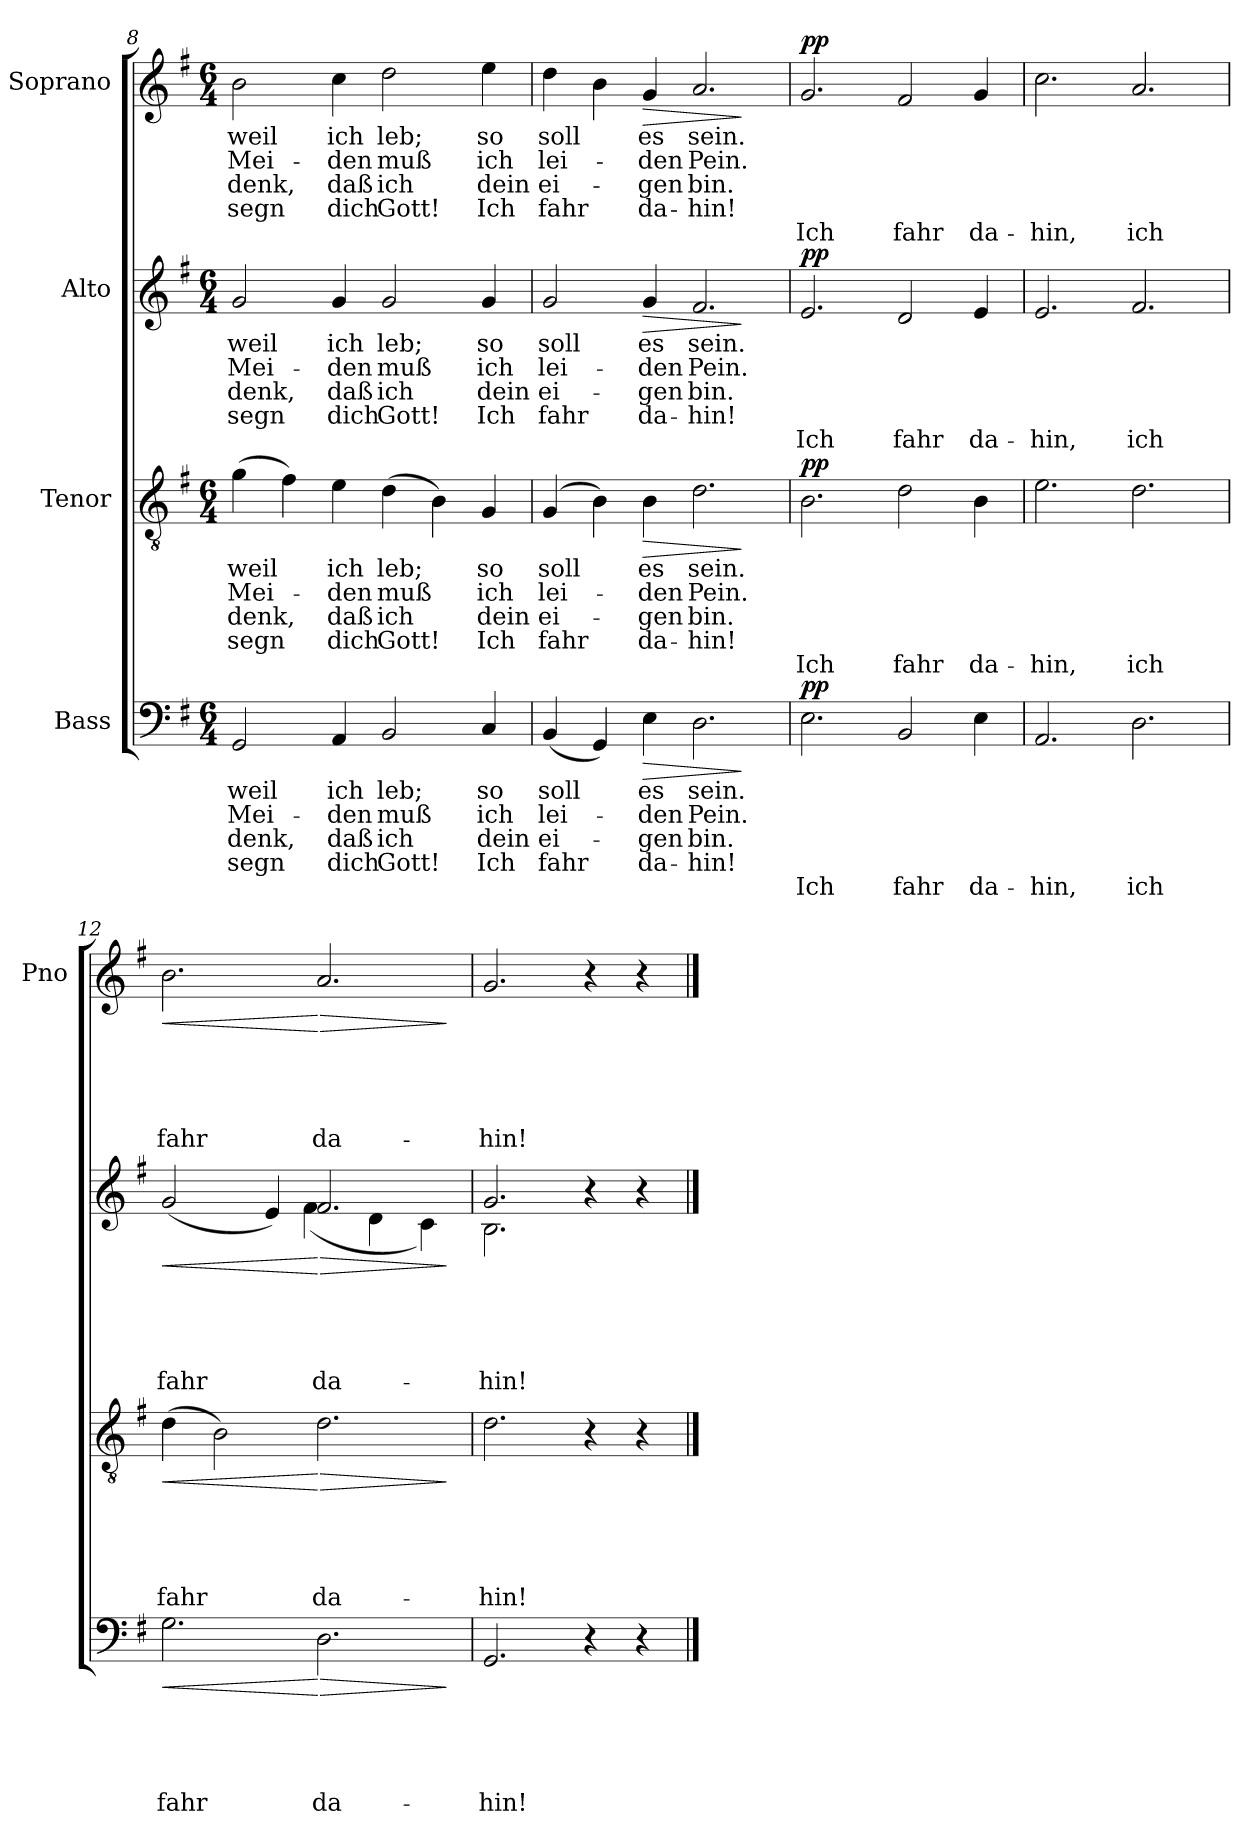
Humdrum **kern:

**kern	**text	**text	**text	**text	**text	**dynam	**kern	**text	**text	**text	**text	**text	**dynam	**kern	**text	**text	**text	**text	**text	**dynam	**kern	**text	**text	**text	**text	**text	**dynam
*part4	*part4	*part4	*part4	*part4	*part4	*part4	*part3	*part3	*part3	*part3	*part3	*part3	*part3	*part2	*part2	*part2	*part2	*part2	*part2	*part2	*part1	*part1	*part1	*part1	*part1	*part1	*part1
*staff4	*staff4	*staff4	*staff4	*staff4	*staff4	*staff4	*staff3	*staff3	*staff3	*staff3	*staff3	*staff3	*staff3	*staff2	*staff2	*staff2	*staff2	*staff2	*staff2	*staff2	*staff1	*staff1	*staff1	*staff1	*staff1	*staff1	*staff1
*I"Bass	*	*	*	*	*	*	*I"Tenor	*	*	*	*	*	*	*I"Alto	*	*	*	*	*	*	*I"Soprano	*	*	*	*	*	*
*	*	*	*	*	*	*	*	*	*	*	*	*	*	*	*	*	*	*	*	*	*I'Pno	*	*	*	*	*	*
!!LO:PB:g=z
*clefF4	*	*	*	*	*	*	*clefGv2	*	*	*	*	*	*	*clefG2	*	*	*	*	*	*	*clefG2	*	*	*	*	*	*
*k[f#]	*	*	*	*	*	*	*k[f#]	*	*	*	*	*	*	*k[f#]	*	*	*	*	*	*	*k[f#]	*	*	*	*	*	*
*G:	*	*	*	*	*	*	*G:	*	*	*	*	*	*	*G:	*	*	*	*	*	*	*G:	*	*	*	*	*	*
*M6/4	*	*	*	*	*	*	*M6/4	*	*	*	*	*	*	*M6/4	*	*	*	*	*	*	*M6/4	*	*	*	*	*	*
=8	=8	=8	=8	=8	=8	=8	=8	=8	=8	=8	=8	=8	=8	=8	=8	=8	=8	=8	=8	=8	=8	=8	=8	=8	=8	=8	=8
!	!LO:LY:b	!LO:LY:b	!LO:LY:b	!LO:LY:b	!	!	!	!LO:LY:b	!LO:LY:b	!LO:LY:b	!LO:LY:b	!	!	!	!LO:LY:b	!LO:LY:b	!LO:LY:b	!LO:LY:b	!	!	!	!LO:LY:b	!LO:LY:b	!LO:LY:b	!LO:LY:b	!	!
2GG/	-weil	Mei-	-denk,	-segn	.	.	(>4g\	-weil	Mei-	-denk,	-segn	.	.	2g/	-weil	Mei-	-denk,	-segn	.	.	2b\	-weil	Mei-	-denk,	-segn	.	.
.	.	.	.	.	.	.	4f#\)	.	.	.	.	.	.	.	.	.	.	.	.	.	.	.	.	.	.	.	.
!	!LO:LY:b	!LO:LY:b	!LO:LY:b	!LO:LY:b	!	!	!	!LO:LY:b	!LO:LY:b	!LO:LY:b	!LO:LY:b	!	!	!	!LO:LY:b	!LO:LY:b	!LO:LY:b	!LO:LY:b	!	!	!	!LO:LY:b	!LO:LY:b	!LO:LY:b	!LO:LY:b	!	!
4AA/	ich	-den	daß	dich	.	.	4e\	ich	-den	daß	dich	.	.	4g/	ich	-den	daß	dich	.	.	4cc\	ich	-den	daß	dich	.	.
!	!LO:LY:b	!LO:LY:b	!LO:LY:b	!LO:LY:b	!	!	!	!LO:LY:b	!LO:LY:b	!LO:LY:b	!LO:LY:b	!	!	!	!LO:LY:b	!LO:LY:b	!LO:LY:b	!LO:LY:b	!	!	!	!LO:LY:b	!LO:LY:b	!LO:LY:b	!LO:LY:b	!	!
2BB/	leb;	muß	ich	Gott!	.	.	(>4d\	leb;	muß	ich	Gott!	.	.	2g/	leb;	muß	ich	Gott!	.	.	2dd\	leb;	muß	ich	Gott!	.	.
.	.	.	.	.	.	.	4B\)	.	.	.	.	.	.	.	.	.	.	.	.	.	.	.	.	.	.	.	.
!	!LO:LY:b	!LO:LY:b	!LO:LY:b	!LO:LY:b	!	!	!	!LO:LY:b	!LO:LY:b	!LO:LY:b	!LO:LY:b	!	!	!	!LO:LY:b	!LO:LY:b	!LO:LY:b	!LO:LY:b	!	!	!	!LO:LY:b	!LO:LY:b	!LO:LY:b	!LO:LY:b	!	!
4C/	so	ich	dein	Ich	.	.	4G/	so	ich	dein	Ich	.	.	4g/	so	ich	dein	Ich	.	.	4ee\	so	ich	dein	Ich	.	.
!!LO:PB:g=z
=9	=9	=9	=9	=9	=9	=9	=9	=9	=9	=9	=9	=9	=9	=9	=9	=9	=9	=9	=9	=9	=9	=9	=9	=9	=9	=9	=9
!	!LO:LY:b	!LO:LY:b	!LO:LY:b	!LO:LY:b	!	!	!	!LO:LY:b	!LO:LY:b	!LO:LY:b	!LO:LY:b	!	!	!	!LO:LY:b	!LO:LY:b	!LO:LY:b	!LO:LY:b	!	!	!	!LO:LY:b	!LO:LY:b	!LO:LY:b	!LO:LY:b	!	!
(<4BB/	soll	lei-	ei-	fahr	.	.	(>4G/	soll	lei-	ei-	fahr	.	.	2g/	soll	lei-	ei-	fahr	.	.	4dd\	soll	lei-	ei-	fahr	.	.
4GG/)	.	.	.	.	.	.	4B\)	.	.	.	.	.	.	.	.	.	.	.	.	.	4b\	.	.	.	.	.	.
!	!LO:LY:b	!LO:LY:b	!LO:LY:b	!LO:LY:b	!	!LO:HP:b	!	!LO:LY:b	!LO:LY:b	!LO:LY:b	!LO:LY:b	!	!LO:HP:b	!	!LO:LY:b	!LO:LY:b	!LO:LY:b	!LO:LY:b	!	!LO:HP:b	!	!LO:LY:b	!LO:LY:b	!LO:LY:b	!LO:LY:b	!	!LO:HP:b
4E\	es	-den	-gen	da-	.	>	4B\	es	-den	-gen	da-	.	>	4g/	es	-den	-gen	da-	.	>	4g/	es	-den	-gen	da-	.	>
!	!LO:LY:b	!LO:LY:b	!LO:LY:b	!LO:LY:b	!	!	!	!LO:LY:b	!LO:LY:b	!LO:LY:b	!LO:LY:b	!	!	!	!LO:LY:b	!LO:LY:b	!LO:LY:b	!LO:LY:b	!	!	!	!LO:LY:b	!LO:LY:b	!LO:LY:b	!LO:LY:b	!	!
2.D\	sein.	Pein.	bin.	-hin!	.	.	2.d\	sein.	Pein.	bin.	-hin!	.	.	2.f#/	sein.	Pein.	bin.	-hin!	.	.	2.a/	sein.	Pein.	bin.	-hin!	.	.
.	.	.	.	.	.	]	.	.	.	.	.	.	]	.	.	.	.	.	.	]	.	.	.	.	.	.	]
=10	=10	=10	=10	=10	=10	=10	=10	=10	=10	=10	=10	=10	=10	=10	=10	=10	=10	=10	=10	=10	=10	=10	=10	=10	=10	=10	=10
!	!	!	!	!	!LO:LY:b	!LO:DY:b	!	!	!	!	!	!LO:LY:b	!LO:DY:b	!	!	!	!	!	!LO:LY:b	!LO:DY:b	!	!	!	!	!	!LO:LY:b	!LO:DY:b
2.E\	.	.	.	.	Ich	pp	2.B\	.	.	.	.	Ich	pp	2.e/	.	.	.	.	Ich	pp	2.g/	.	.	.	.	Ich	pp
!	!	!	!	!	!LO:LY:b	!	!	!	!	!	!	!LO:LY:b	!	!	!	!	!	!	!LO:LY:b	!	!	!	!	!	!	!LO:LY:b	!
2BB/	.	.	.	.	fahr	.	2d\	.	.	.	.	fahr	.	2d/	.	.	.	.	fahr	.	2f#/	.	.	.	.	fahr	.
!	!	!	!	!	!LO:LY:b	!	!	!	!	!	!	!LO:LY:b	!	!	!	!	!	!	!LO:LY:b	!	!	!	!	!	!	!LO:LY:b	!
4E\	.	.	.	.	da-	.	4B\	.	.	.	.	da-	.	4e/	.	.	.	.	da-	.	4g/	.	.	.	.	da-	.
=11	=11	=11	=11	=11	=11	=11	=11	=11	=11	=11	=11	=11	=11	=11	=11	=11	=11	=11	=11	=11	=11	=11	=11	=11	=11	=11	=11
!	!	!	!	!	!LO:LY:b	!	!	!	!	!	!	!LO:LY:b	!	!	!	!	!	!	!LO:LY:b	!	!	!	!	!	!	!LO:LY:b	!
2.AA/	.	.	.	.	-hin,	.	2.e\	.	.	.	.	-hin,	.	2.e/	.	.	.	.	-hin,	.	2.cc\	.	.	.	.	-hin,	.
!	!	!	!	!	!LO:LY:b	!	!	!	!	!	!	!LO:LY:b	!	!	!	!	!	!	!LO:LY:b	!	!	!	!	!	!	!LO:LY:b	!
2.D\	.	.	.	.	ich	.	2.d\	.	.	.	.	ich	.	2.f#/	.	.	.	.	ich	.	2.a/	.	.	.	.	ich	.
=12	=12	=12	=12	=12	=12	=12	=12	=12	=12	=12	=12	=12	=12	=12	=12	=12	=12	=12	=12	=12	=12	=12	=12	=12	=12	=12	=12
!	!	!	!	!	!LO:LY:b	!LO:HP:b	!	!	!	!	!	!LO:LY:b	!LO:HP:b	!	!	!	!	!	!LO:LY:b	!LO:HP:b	!	!	!	!	!	!LO:LY:b	!LO:HP:b
*	*	*	*	*	*	*	*	*	*	*	*	*	*	*^	*	*	*	*	*	*	*	*	*	*	*	*	*
2.G\	.	.	.	.	fahr	<	(>4d\	.	.	.	.	fahr	<	(<2g/	2.ryy	.	.	.	.	fahr	<	2.b\	.	.	.	.	fahr	<
.	.	.	.	.	.	.	2B\)	.	.	.	.	.	.	.	.	.	.	.	.	.	.	.	.	.	.	.	.	.
.	.	.	.	.	.	.	.	.	.	.	.	.	.	4e/)	.	.	.	.	.	.	.	.	.	.	.	.	.	.
!	!	!	!	!	!LO:LY:b	!LO:HP:n=1:b	!	!	!	!	!	!LO:LY:b	!LO:HP:n=1:b	!	!	!	!	!	!	!LO:LY:b	!LO:HP:n=1:b	!	!	!	!	!	!LO:LY:b	!LO:HP:n=1:b
2.D\	.	.	.	.	da-	[ >	2.d\	.	.	.	.	da-	[ >	2.f#/	(<4f#\	.	.	.	.	da-	[ >	2.a/	.	.	.	.	da-	[ >
.	.	.	.	.	.	.	.	.	.	.	.	.	.	.	4d\	.	.	.	.	.	.	.	.	.	.	.	.	.
.	.	.	.	.	.	.	.	.	.	.	.	.	.	.	4c\)	.	.	.	.	.	.	.	.	.	.	.	.	.
*	*	*	*	*	*	*	*	*	*	*	*	*	*	*v	*v	*	*	*	*	*	*	*	*	*	*	*	*	*
.	.	.	.	.	.	]	.	.	.	.	.	.	]	.	.	.	.	.	.	]	.	.	.	.	.	.	]
=13	=13	=13	=13	=13	=13	=13	=13	=13	=13	=13	=13	=13	=13	=13	=13	=13	=13	=13	=13	=13	=13	=13	=13	=13	=13	=13	=13
!	!	!	!	!	!LO:LY:b	!	!	!	!	!	!	!LO:LY:b	!	!	!	!	!	!	!LO:LY:b	!	!	!	!	!	!	!LO:LY:b	!
*	*	*	*	*	*	*	*	*	*	*	*	*	*	*^	*	*	*	*	*	*	*	*	*	*	*	*	*
2.GG/	.	.	.	.	-hin!	.	2.d\	.	.	.	.	-hin!	.	2.g/	2.B\	.	.	.	.	-hin!	.	2.g/	.	.	.	.	-hin!	.
4r	.	.	.	.	.	.	4r	.	.	.	.	.	.	4r	2ryy	.	.	.	.	.	.	4r	.	.	.	.	.	.
4r	.	.	.	.	.	.	4r	.	.	.	.	.	.	4r	.	.	.	.	.	.	.	4r	.	.	.	.	.	.
*	*	*	*	*	*	*	*	*	*	*	*	*	*	*v	*v	*	*	*	*	*	*	*	*	*	*	*	*	*
==	==	==	==	==	==	==	==	==	==	==	==	==	==	==	==	==	==	==	==	==	==	==	==	==	==	==	==
*-	*-	*-	*-	*-	*-	*-	*-	*-	*-	*-	*-	*-	*-	*-	*-	*-	*-	*-	*-	*-	*-	*-	*-	*-	*-	*-	*-
